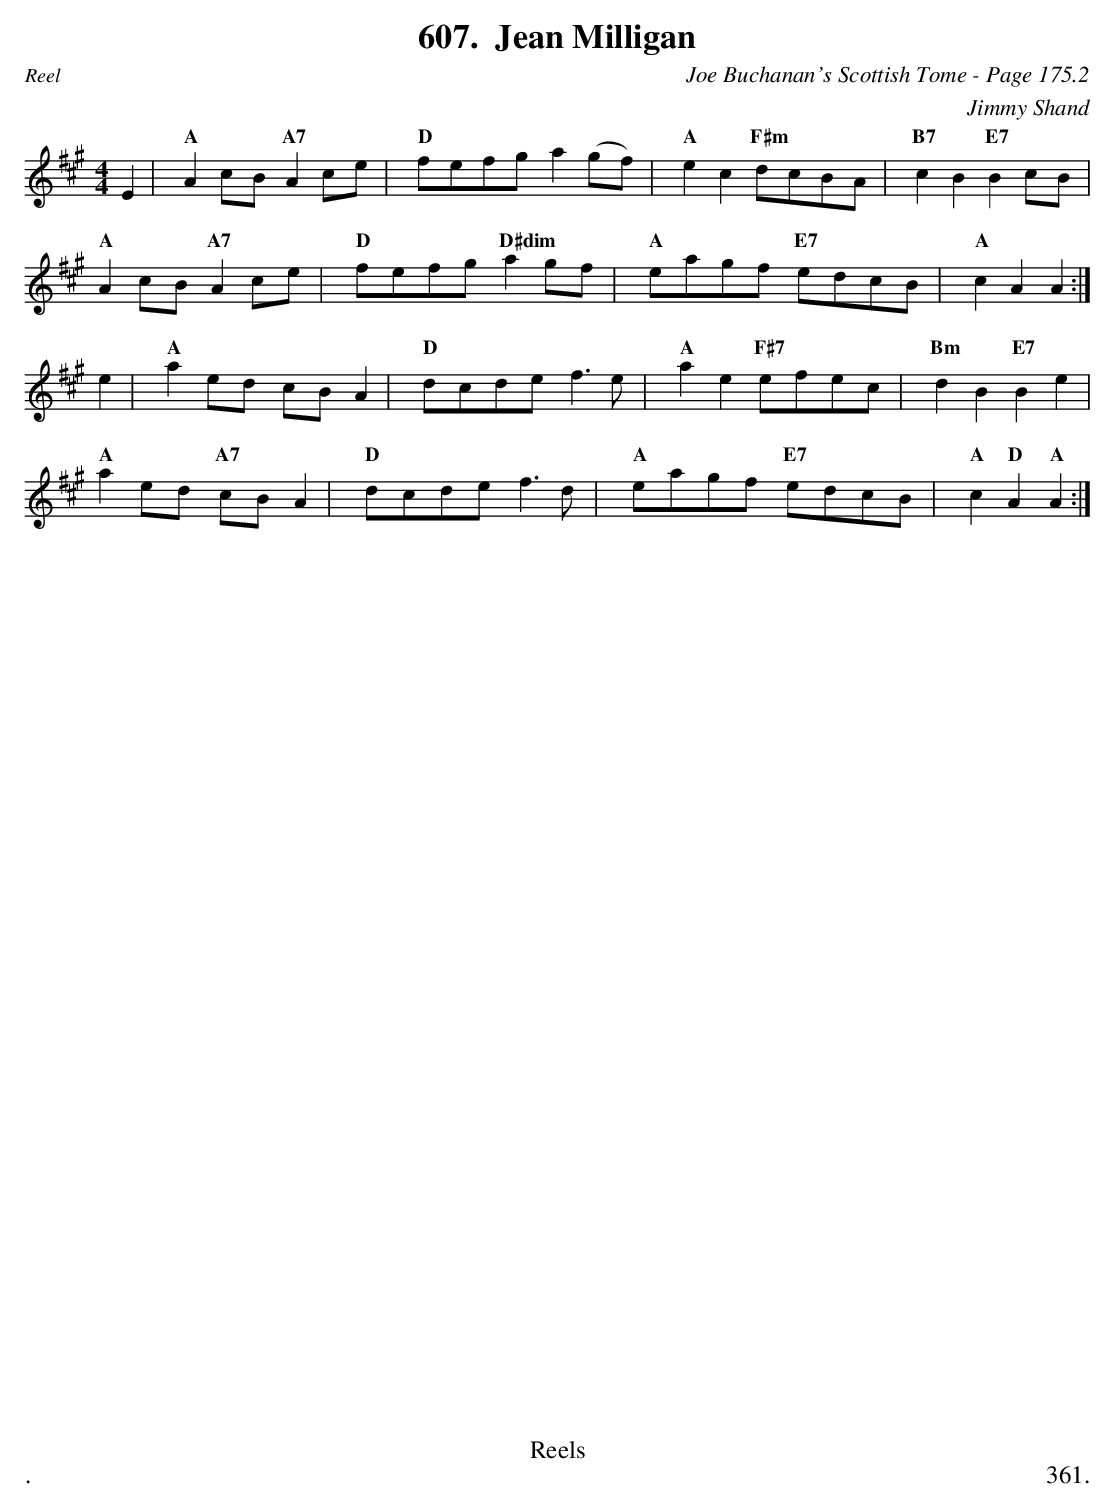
X:1
T:Jean Milligan
C:Joe Buchanan's Scottish Tome - Page 175.2
C:Jimmy Shand
L:1/8
M:4/4
K:A
E2 | "A"A2 cB "A7"A2 ce | "D"fefg a2 (gf) | "A"e2 c2 "F#m"dcBA | "B7"c2 B2 "E7"B2 cB |
"A"A2 cB "A7"A2 ce | "D"fefg "D#dim"a2 gf | "A"eagf "E7"edcB | "A"c2 A2 A2 :|
e2 | "A"a2 ed cB A2 | "D"dcde f2>e2 | "A"a2 e2 "F#7"efec | "Bm"d2 B2 "E7"B2 e2 |
"A"a2 ed "A7"cB A2 | "D"dcde f2>d2 | "A"eagf "E7"edcB | "A"c2 "D"A2 "A"A2 :|
